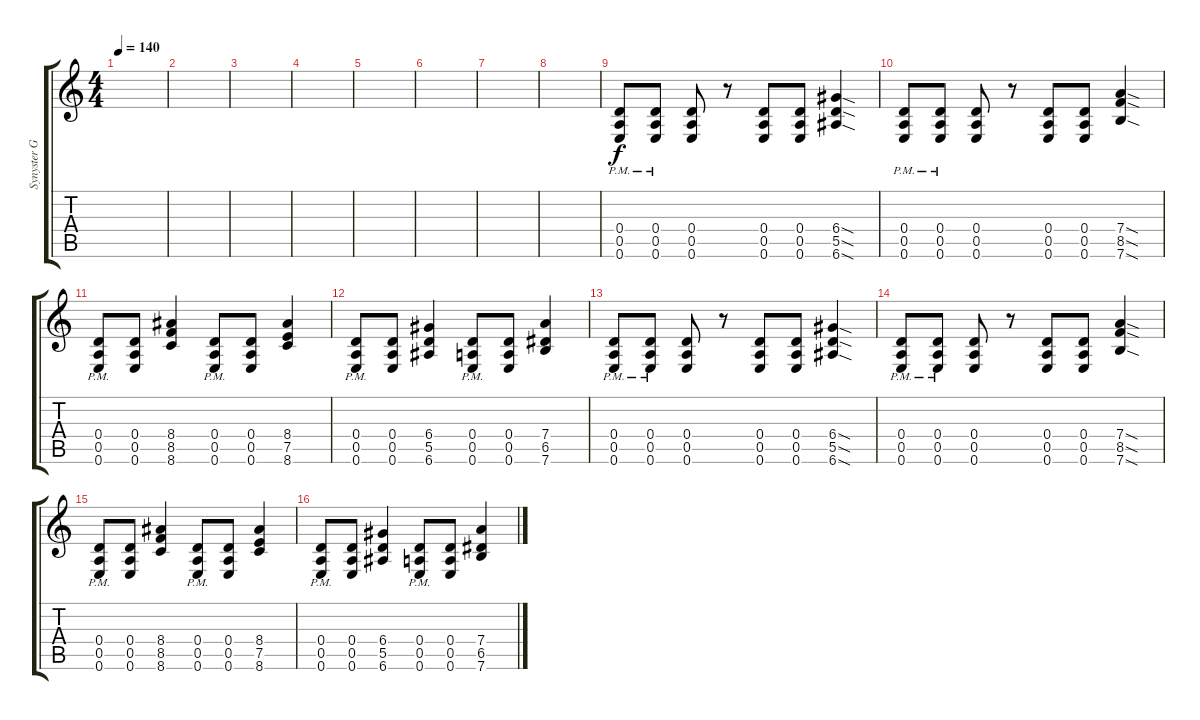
\track ("Synyster Gates" "Synyster G") {instrument overdrivenguitar}
\staff {score tabs}
\tuning (E4 B3 G3 D3 A2 E2) {hide}
\ts (4 4)
\tempo 140
\clef g2
\ks c
|
|
|
|
|
|
|
|
(0.4{pm} 0.5{pm} 0.6{pm}).8 (0.4{pm} 0.5{pm} 0.6{pm}).8 (0.4 0.5 0.6).8 r.8 (0.4 0.5 0.6).8 (0.4 0.5 0.6).8 (6.4{sod} 5.5{sod} 6.6{sod}).4 |
(0.4{pm} 0.5{pm} 0.6{pm}).8 (0.4{pm} 0.5{pm} 0.6{pm}).8 (0.4 0.5 0.6).8 r.8 (0.4 0.5 0.6).8 (0.4 0.5 0.6).8 (7.4{sod} 8.5{sod} 7.6{sod}).4 |
(0.4{pm} 0.5{pm} 0.6{pm}).8 (0.4 0.5 0.6).8 (8.4 8.5 8.6).4 (0.4{pm} 0.5{pm} 0.6{pm}).8 (0.4 0.5 0.6).8 (8.4 7.5 8.6).4 |
(0.4{pm} 0.5{pm} 0.6{pm}).8 (0.4 0.5 0.6).8 (6.4 5.5 6.6).4 (0.4{pm} 0.5{pm} 0.6{pm}).8 (0.4 0.5 0.6).8 (7.4 6.5 7.6).4 |
(0.4{pm} 0.5{pm} 0.6{pm}).8 (0.4{pm} 0.5{pm} 0.6{pm}).8 (0.4 0.5 0.6).8 r.8 (0.4 0.5 0.6).8 (0.4 0.5 0.6).8 (6.4{sod} 5.5{sod} 6.6{sod}).4 |
(0.4{pm} 0.5{pm} 0.6{pm}).8 (0.4{pm} 0.5{pm} 0.6{pm}).8 (0.4 0.5 0.6).8 r.8 (0.4 0.5 0.6).8 (0.4 0.5 0.6).8 (7.4{sod} 8.5{sod} 7.6{sod}).4 |
(0.4{pm} 0.5{pm} 0.6{pm}).8 (0.4 0.5 0.6).8 (8.4 8.5 8.6).4 (0.4{pm} 0.5{pm} 0.6{pm}).8 (0.4 0.5 0.6).8 (8.4 7.5 8.6).4 |
(0.4{pm} 0.5{pm} 0.6{pm}).8 (0.4 0.5 0.6).8 (6.4 5.5 6.6).4 (0.4{pm} 0.5{pm} 0.6{pm}).8 (0.4 0.5 0.6).8 (7.4 6.5 7.6).4
